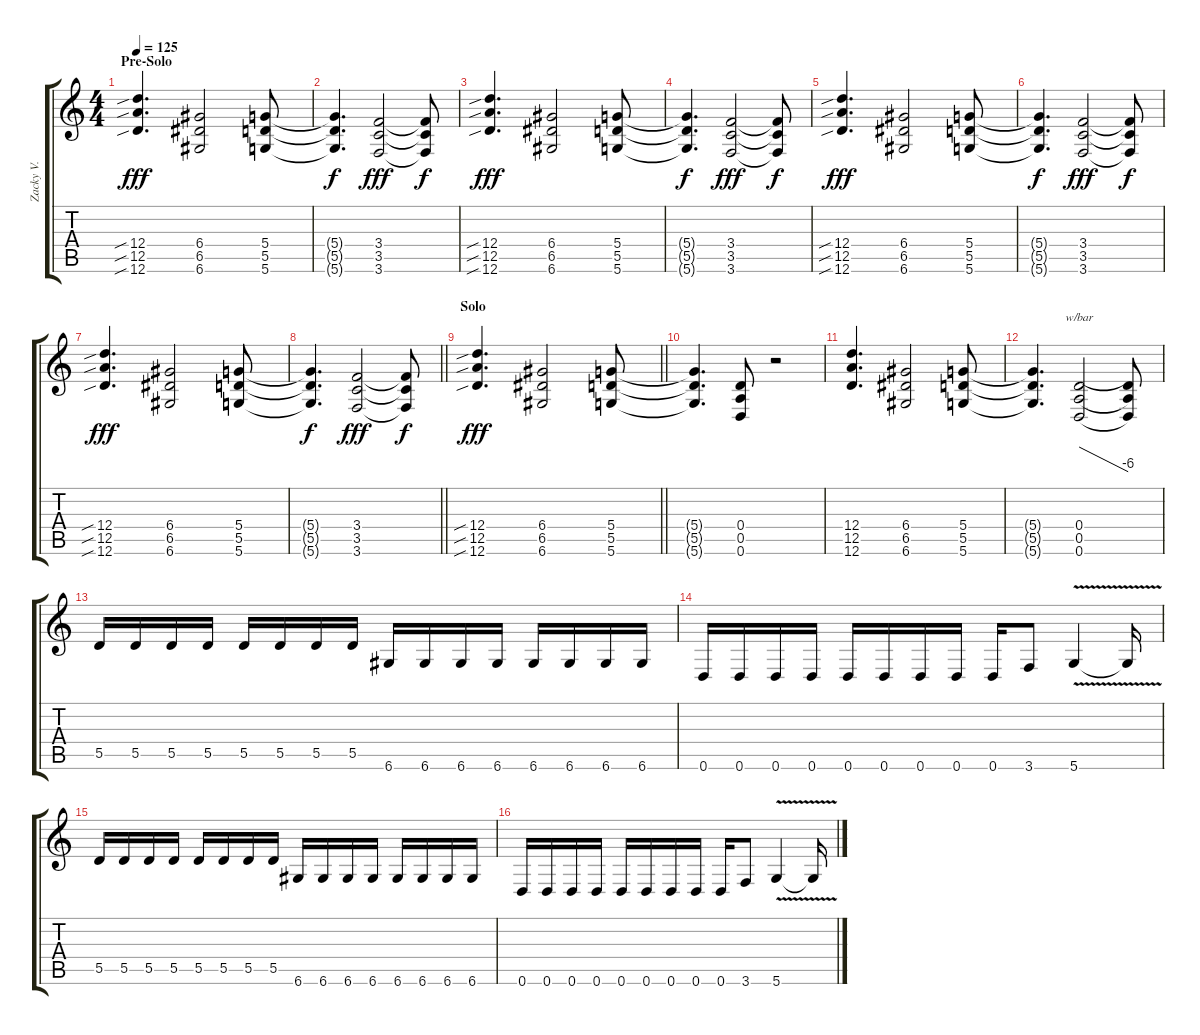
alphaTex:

\track ("Zacky V." "Zacky V.") {instrument distortionguitar}
\staff {score tabs}
\tuning (E4 B3 G3 D3 A2 D2) {hide}
\ts (4 4)
\section ("" "Pre-Solo")
\tempo 125
\clef g2
\ks c
(12.4{sib} 12.5{sib} 12.6{sib}).4{d dy fff} (6.4 6.5 6.6).2 (5.4 5.5 5.6).8 |
(5.4{t} 5.5{t} 5.6{t}).4{d dy f} (3.4 3.5 3.6).2{dy fff} (3.4{t} 3.5{t} 3.6{t}).8{dy f} |
(12.4{sib} 12.5{sib} 12.6{sib}).4{d dy fff} (6.4 6.5 6.6).2 (5.4 5.5 5.6).8 |
(5.4{t} 5.5{t} 5.6{t}).4{d dy f} (3.4 3.5 3.6).2{dy fff} (3.4{t} 3.5{t} 3.6{t}).8{dy f} |
(12.4{sib} 12.5{sib} 12.6{sib}).4{d dy fff} (6.4 6.5 6.6).2 (5.4 5.5 5.6).8 |
(5.4{t} 5.5{t} 5.6{t}).4{d dy f} (3.4 3.5 3.6).2{dy fff} (3.4{t} 3.5{t} 3.6{t}).8{dy f} |
(12.4{sib} 12.5{sib} 12.6{sib}).4{d dy fff} (6.4 6.5 6.6).2 (5.4 5.5 5.6).8 |
\barLineRight lightlight
(5.4{t} 5.5{t} 5.6{t}).4{d dy f} (3.4 3.5 3.6).2{dy fff} (3.4{t} 3.5{t} 3.6{t}).8{dy f} |
\section ("" "Solo")
\barLineRight lightlight
(12.4{sib} 12.5{sib} 12.6{sib}).4{d dy fff} (6.4 6.5 6.6).2 (5.4 5.5 5.6).8 |
(5.4{t} 5.5{t} 5.6{t}).4{d} (0.4 0.5 0.6).8 r.2 |
(12.4 12.5 12.6).4{d} (6.4 6.5 6.6).2 (5.4 5.5 5.6).8 |
(5.4{t} 5.5{t} 5.6{t}).4{d} (0.4 0.5 0.6).2{tbe (dive default 0 0 60 -24)} (0.4{t} 0.5{t} 0.6{t}).8 |
5.5.16 5.5.16 5.5.16 5.5.16 5.5.16 5.5.16 5.5.16 5.5.16 6.6.16 6.6.16 6.6.16 6.6.16 6.6.16 6.6.16 6.6.16 6.6.16 |
0.6.16 0.6.16 0.6.16 0.6.16 0.6.16 0.6.16 0.6.16 0.6.16 0.6.16 3.6.8 5.6{v}.4 5.6{t}.16 |
5.5.16 5.5.16 5.5.16 5.5.16 5.5.16 5.5.16 5.5.16 5.5.16 6.6.16 6.6.16 6.6.16 6.6.16 6.6.16 6.6.16 6.6.16 6.6.16 |
0.6.16 0.6.16 0.6.16 0.6.16 0.6.16 0.6.16 0.6.16 0.6.16 0.6.16 3.6.8 5.6{v}.4 5.6{t}.16
